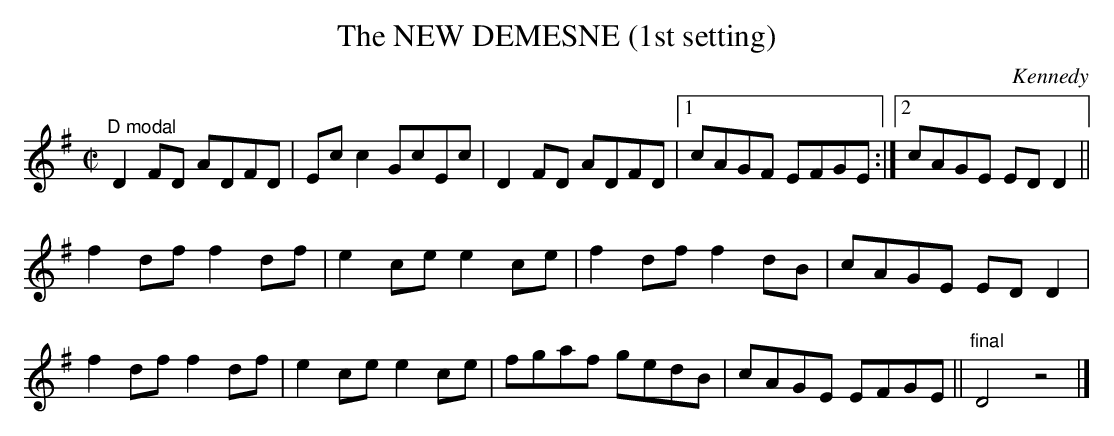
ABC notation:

X:1
T:NEW DEMESNE (1st setting), The
C:Kennedy
in source but I'm 99% sure this is a D modal tune.
M:C|
L:1/8
K:G
"^D modal"
D2 FD ADFD |Ecc2 GcEc|D2 FD ADFD |\
[1 cAGF EFGE:|2 cAGE ED D2||
f2df f2df|e2ce e2ce|f2df f2dB|cAGE EDD2|
f2df f2df|e2ce e2ce|fgaf gedB|cAGE EFGE||"final"D4z4|]
